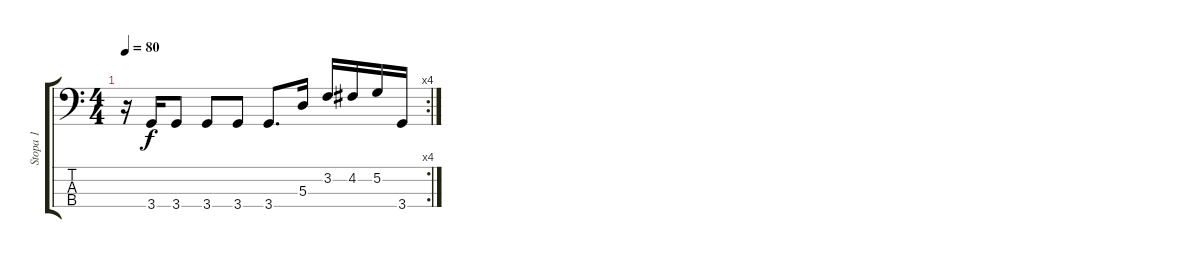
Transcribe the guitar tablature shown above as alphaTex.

\track ("Stopa 1" "Stopa 1") {instrument electricbassfinger}
\staff {score tabs}
\tuning (G2 D2 A1 E1) {hide}
\rc 4
\ts (4 4)
\tempo 80
\clef f4
\ks c
r.16{dy f} 3.4.16 3.4.8 3.4.8 3.4.8 3.4.8{d} 5.3.16 3.2.16 4.2.16 5.2.16 3.4.16
